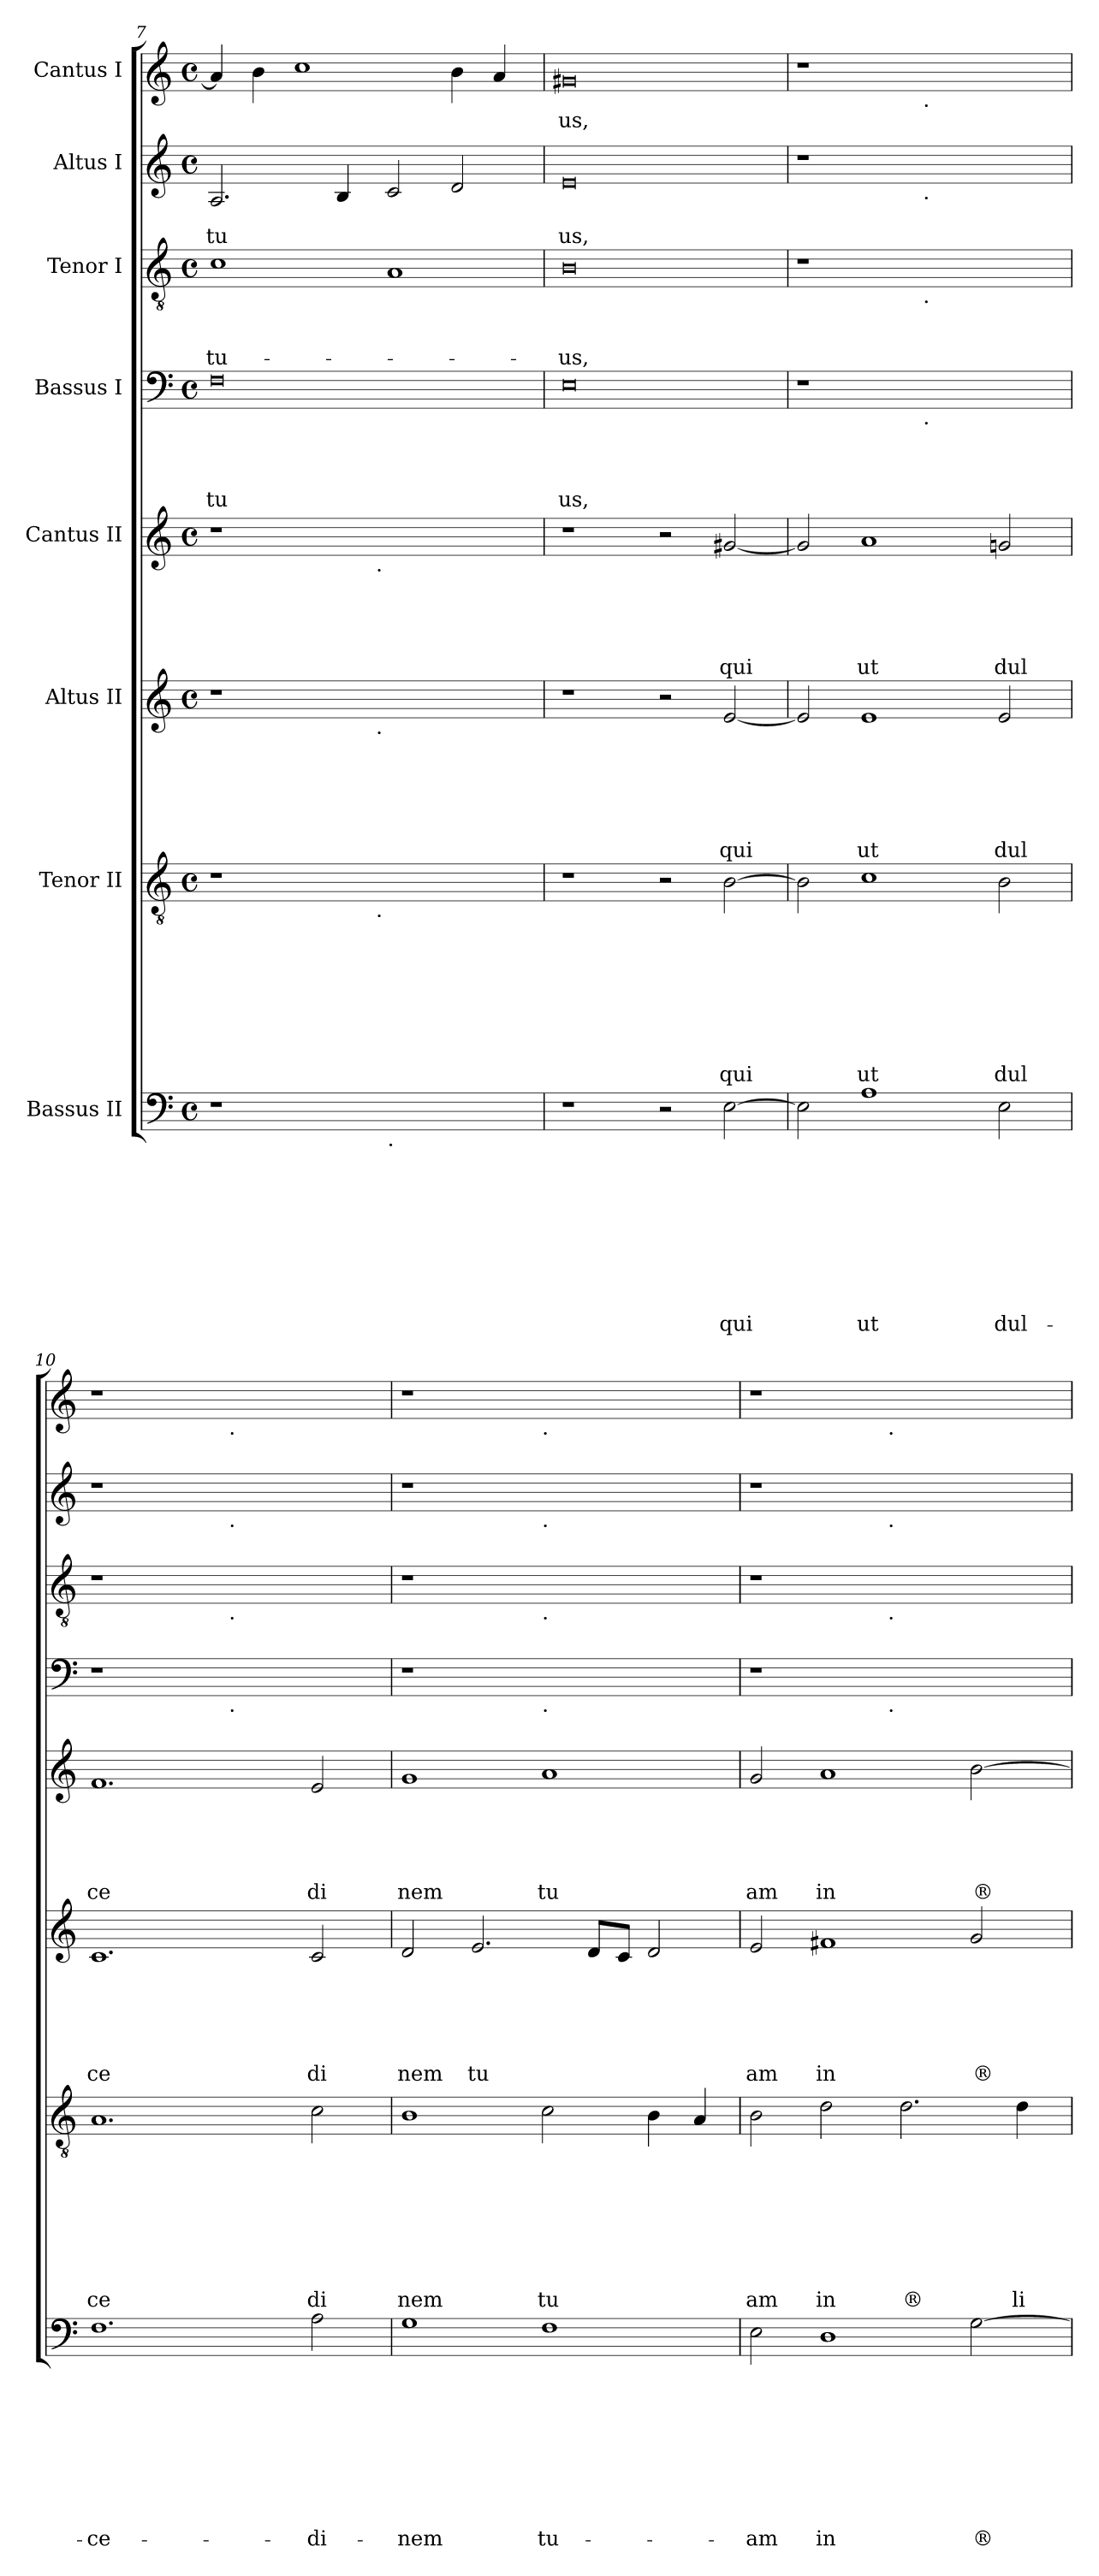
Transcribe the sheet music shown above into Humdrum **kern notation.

**kern	**text	**text	**text	**text	**text	**text	**text	**text	**text	**kern	**text	**text	**text	**text	**text	**text	**text	**text	**kern	**text	**text	**text	**text	**text	**text	**kern	**text	**text	**text	**text	**text	**kern	**text	**text	**text	**text	**kern	**text	**text	**text	**kern	**text	**text	**kern	**text
*part8	*part8	*part8	*part8	*part8	*part8	*part8	*part8	*part8	*part8	*part7	*part7	*part7	*part7	*part7	*part7	*part7	*part7	*part7	*part6	*part6	*part6	*part6	*part6	*part6	*part6	*part5	*part5	*part5	*part5	*part5	*part5	*part4	*part4	*part4	*part4	*part4	*part3	*part3	*part3	*part3	*part2	*part2	*part2	*part1	*part1
*staff8	*staff8	*staff8	*staff8	*staff8	*staff8	*staff8	*staff8	*staff8	*staff8	*staff7	*staff7	*staff7	*staff7	*staff7	*staff7	*staff7	*staff7	*staff7	*staff6	*staff6	*staff6	*staff6	*staff6	*staff6	*staff6	*staff5	*staff5	*staff5	*staff5	*staff5	*staff5	*staff4	*staff4	*staff4	*staff4	*staff4	*staff3	*staff3	*staff3	*staff3	*staff2	*staff2	*staff2	*staff1	*staff1
*I"Bassus II	*	*	*	*	*	*	*	*	*	*I"Tenor II	*	*	*	*	*	*	*	*	*I"Altus II	*	*	*	*	*	*	*I"Cantus II	*	*	*	*	*	*I"Bassus I	*	*	*	*	*I"Tenor I	*	*	*	*I"Altus I	*	*	*I"Cantus I	*
!!LO:LB:g=z
*clefF4	*	*	*	*	*	*	*	*	*	*clefGv2	*	*	*	*	*	*	*	*	*clefG2	*	*	*	*	*	*	*clefG2	*	*	*	*	*	*clefF4	*	*	*	*	*clefGv2	*	*	*	*clefG2	*	*	*clefG2	*
*k[]	*	*	*	*	*	*	*	*	*	*k[]	*	*	*	*	*	*	*	*	*k[]	*	*	*	*	*	*	*k[]	*	*	*	*	*	*k[]	*	*	*	*	*k[]	*	*	*	*k[]	*	*	*k[]	*
*C:	*	*	*	*	*	*	*	*	*	*C:	*	*	*	*	*	*	*	*	*C:	*	*	*	*	*	*	*C:	*	*	*	*	*	*C:	*	*	*	*	*C:	*	*	*	*C:	*	*	*C:	*
*M4/4	*	*	*	*	*	*	*	*	*	*M4/4	*	*	*	*	*	*	*	*	*M4/4	*	*	*	*	*	*	*M4/4	*	*	*	*	*	*M4/4	*	*	*	*	*M4/4	*	*	*	*M4/4	*	*	*M4/4	*
*met(c)	*	*	*	*	*	*	*	*	*	*met(c)	*	*	*	*	*	*	*	*	*met(c)	*	*	*	*	*	*	*met(c)	*	*	*	*	*	*met(c)	*	*	*	*	*met(c)	*	*	*	*met(c)	*	*	*met(c)	*
=7	=7	=7	=7	=7	=7	=7	=7	=7	=7	=7	=7	=7	=7	=7	=7	=7	=7	=7	=7	=7	=7	=7	=7	=7	=7	=7	=7	=7	=7	=7	=7	=7	=7	=7	=7	=7	=7	=7	=7	=7	=7	=7	=7	=7	=7
!	!	!	!	!	!	!	!	!	!	!	!	!	!	!	!	!	!	!	!	!	!	!	!	!	!	!	!	!	!	!	!	!	!	!	!	!LO:LY:b	!	!	!	!LO:LY:b	!	!	!LO:LY:b	!	!
*	*	*	*	*	*	*	*	*	*	*^	*	*	*	*	*	*	*	*	*^	*	*	*	*	*	*	*^	*	*	*	*	*	*	*	*	*	*	*	*	*	*	*	*	*	*	*
1r	.	.	.	.	.	.	.	.	.	1r	2ryy	.	.	.	.	.	.	.	.	1r	2ryy	.	.	.	.	.	.	1r	2ryy	.	.	.	.	.	0F	.	.	.	tu	1c	.	.	tu-	2.A/	.	tu	4a/]	.
.	.	.	.	.	.	.	.	.	.	.	.	.	.	.	.	.	.	.	.	.	.	.	.	.	.	.	.	.	.	.	.	.	.	.	.	.	.	.	.	.	.	.	.	.	.	.	4b\	.
.	.	.	.	.	.	.	.	.	.	.	4...ryy	.	.	.	.	.	.	.	.	.	4...ryy	.	.	.	.	.	.	.	4...ryy	.	.	.	.	.	.	.	.	.	.	.	.	.	.	.	.	.	1cc	.
.	.	.	.	.	.	.	.	.	.	.	.	.	.	.	.	.	.	.	.	.	.	.	.	.	.	.	.	.	.	.	.	.	.	.	.	.	.	.	.	.	.	.	.	4B/	.	.	.	.
!	!	!	!	!	!	!	!	!	!	!	!	!	!	!	!	!	!	!	!	!	!	!	!	!	!	!	!	!	!LO:TX:b:t=.	!	!	!	!	!	!	!	!	!	!	!	!	!	!	!	!	!	!	!
!	!	!	!	!	!	!	!	!	!	!	!	!	!	!	!	!	!	!	!	!	!LO:TX:b:t=.	!	!	!	!	!	!	!	!	!	!	!	!	!	!	!	!	!	!	!	!	!	!	!	!	!	!	!
!	!	!	!	!	!	!	!	!	!	!	!LO:TX:b:t=.	!	!	!	!	!	!	!	!	!	!	!	!	!	!	!	!	!	!	!	!	!	!	!	!	!	!	!	!	!	!	!	!	!	!	!	!	!
.	.	.	.	.	.	.	.	.	.	.	1ryy	.	.	.	.	.	.	.	.	.	1ryy	.	.	.	.	.	.	.	1ryy	.	.	.	.	.	.	.	.	.	.	.	.	.	.	.	.	.	.	.
!LO:TX:b:t=.	!	!	!	!	!	!	!	!	!	!	!	!	!	!	!	!	!	!	!	!	!	!	!	!	!	!	!	!	!	!	!	!	!	!	!	!	!	!	!	!	!	!	!	!	!	!	!	!
1ryy	.	.	.	.	.	.	.	.	.	1ryy	.	.	.	.	.	.	.	.	.	1ryy	.	.	.	.	.	.	.	1ryy	.	.	.	.	.	.	.	.	.	.	.	1A	.	.	.	2c/	.	.	.	.
.	.	.	.	.	.	.	.	.	.	.	.	.	.	.	.	.	.	.	.	.	.	.	.	.	.	.	.	.	.	.	.	.	.	.	.	.	.	.	.	.	.	.	.	2d/	.	.	4b\	.
.	.	.	.	.	.	.	.	.	.	.	.	.	.	.	.	.	.	.	.	.	.	.	.	.	.	.	.	.	.	.	.	.	.	.	.	.	.	.	.	.	.	.	.	.	.	.	4a/	.
.	.	.	.	.	.	.	.	.	.	.	32ryy	.	.	.	.	.	.	.	.	.	32ryy	.	.	.	.	.	.	.	32ryy	.	.	.	.	.	.	.	.	.	.	.	.	.	.	.	.	.	.	.
=8	=8	=8	=8	=8	=8	=8	=8	=8	=8	=8	=8	=8	=8	=8	=8	=8	=8	=8	=8	=8	=8	=8	=8	=8	=8	=8	=8	=8	=8	=8	=8	=8	=8	=8	=8	=8	=8	=8	=8	=8	=8	=8	=8	=8	=8	=8	=8	=8
!	!	!	!	!	!	!	!	!	!	!	!	!	!	!	!	!	!	!	!	!	!	!	!	!	!	!	!	!	!	!	!	!	!	!	!	!	!	!	!LO:LY:b	!	!	!	!LO:LY:b	!	!	!LO:LY:b	!	!LO:LY:b
*	*	*	*	*	*	*	*	*	*	*v	*v	*	*	*	*	*	*	*	*	*	*	*	*	*	*	*	*	*v	*v	*	*	*	*	*	*	*	*	*	*	*	*	*	*	*	*	*	*	*
*	*	*	*	*	*	*	*	*	*	*	*	*	*	*	*	*	*	*	*v	*v	*	*	*	*	*	*	*	*	*	*	*	*	*	*	*	*	*	*	*	*	*	*	*	*	*	*
1r	.	.	.	.	.	.	.	.	.	1r	.	.	.	.	.	.	.	.	1r	.	.	.	.	.	.	1r	.	.	.	.	.	0E	.	.	.	us,	0B	.	.	-us,	0e	.	us,	0g#X	us,
2r	.	.	.	.	.	.	.	.	.	2r	.	.	.	.	.	.	.	.	2r	.	.	.	.	.	.	2r	.	.	.	.	.	.	.	.	.	.	.	.	.	.	.	.	.	.	.
!	!	!	!	!	!	!	!	!	!LO:LY:b	!	!	!	!	!	!	!	!	!LO:LY:b	!	!	!	!	!	!	!LO:LY:b	!	!	!	!	!	!LO:LY:b	!	!	!	!	!	!	!	!	!	!	!	!	!	!
[>2E\	.	.	.	.	.	.	.	.	qui	[>2B\	.	.	.	.	.	.	.	qui	[<2e/	.	.	.	.	.	qui	[<2g#X/	.	.	.	.	qui	.	.	.	.	.	.	.	.	.	.	.	.	.	.
=9	=9	=9	=9	=9	=9	=9	=9	=9	=9	=9	=9	=9	=9	=9	=9	=9	=9	=9	=9	=9	=9	=9	=9	=9	=9	=9	=9	=9	=9	=9	=9	=9	=9	=9	=9	=9	=9	=9	=9	=9	=9	=9	=9	=9	=9
*	*	*	*	*	*	*	*	*	*	*	*	*	*	*	*	*	*	*	*	*	*	*	*	*	*	*	*	*	*	*	*	*^	*	*	*	*	*^	*	*	*	*^	*	*	*^	*
2E\]	.	.	.	.	.	.	.	.	.	2B\]	.	.	.	.	.	.	.	.	2e/]	.	.	.	.	.	.	2g#/]	.	.	.	.	.	1r	2ryy	.	.	.	.	1r	2ryy	.	.	.	1r	2ryy	.	.	1r	2ryy	.
!	!	!	!	!	!	!	!	!	!LO:LY:b	!	!	!	!	!	!	!	!	!LO:LY:b	!	!	!	!	!	!	!LO:LY:b	!	!	!	!	!	!LO:LY:b	!	!	!	!	!	!	!	!	!	!	!	!	!	!	!	!	!	!
1A	.	.	.	.	.	.	.	.	ut	1c	.	.	.	.	.	.	.	ut	1e	.	.	.	.	.	ut	1a	.	.	.	.	ut	.	4...ryy	.	.	.	.	.	4...ryy	.	.	.	.	4...ryy	.	.	.	4...ryy	.
!	!	!	!	!	!	!	!	!	!	!	!	!	!	!	!	!	!	!	!	!	!	!	!	!	!	!	!	!	!	!	!	!	!	!	!	!	!	!	!	!	!	!	!	!	!	!	!	!LO:TX:b:t=.	!
!	!	!	!	!	!	!	!	!	!	!	!	!	!	!	!	!	!	!	!	!	!	!	!	!	!	!	!	!	!	!	!	!	!	!	!	!	!	!	!	!	!	!	!	!LO:TX:b:t=.	!	!	!	!	!
!	!	!	!	!	!	!	!	!	!	!	!	!	!	!	!	!	!	!	!	!	!	!	!	!	!	!	!	!	!	!	!	!	!	!	!	!	!	!	!LO:TX:b:t=.	!	!	!	!	!	!	!	!	!	!
!	!	!	!	!	!	!	!	!	!	!	!	!	!	!	!	!	!	!	!	!	!	!	!	!	!	!	!	!	!	!	!	!	!LO:TX:b:t=.	!	!	!	!	!	!	!	!	!	!	!	!	!	!	!	!
.	.	.	.	.	.	.	.	.	.	.	.	.	.	.	.	.	.	.	.	.	.	.	.	.	.	.	.	.	.	.	.	.	1ryy	.	.	.	.	.	1ryy	.	.	.	.	1ryy	.	.	.	1ryy	.
.	.	.	.	.	.	.	.	.	.	.	.	.	.	.	.	.	.	.	.	.	.	.	.	.	.	.	.	.	.	.	.	1ryy	.	.	.	.	.	1ryy	.	.	.	.	1ryy	.	.	.	1ryy	.	.
!	!	!	!	!	!	!	!	!	!LO:LY:b	!	!	!	!	!	!	!	!	!LO:LY:b	!	!	!	!	!	!	!LO:LY:b	!	!	!	!	!	!LO:LY:b	!	!	!	!	!	!	!	!	!	!	!	!	!	!	!	!	!	!
2E\	.	.	.	.	.	.	.	.	dul-	2B\	.	.	.	.	.	.	.	dul	2e/	.	.	.	.	.	dul	2gn/	.	.	.	.	dul	.	.	.	.	.	.	.	.	.	.	.	.	.	.	.	.	.	.
.	.	.	.	.	.	.	.	.	.	.	.	.	.	.	.	.	.	.	.	.	.	.	.	.	.	.	.	.	.	.	.	.	32ryy	.	.	.	.	.	32ryy	.	.	.	.	32ryy	.	.	.	32ryy	.
=10	=10	=10	=10	=10	=10	=10	=10	=10	=10	=10	=10	=10	=10	=10	=10	=10	=10	=10	=10	=10	=10	=10	=10	=10	=10	=10	=10	=10	=10	=10	=10	=10	=10	=10	=10	=10	=10	=10	=10	=10	=10	=10	=10	=10	=10	=10	=10	=10	=10
!	!	!	!	!	!	!	!	!	!LO:LY:b	!	!	!	!	!	!	!	!	!LO:LY:b	!	!	!	!	!	!	!LO:LY:b	!	!	!	!	!	!LO:LY:b	!	!	!	!	!	!	!	!	!	!	!	!	!	!	!	!	!	!
1.F	.	.	.	.	.	.	.	.	-ce-	1.A	.	.	.	.	.	.	.	ce	1.c	.	.	.	.	.	ce	1.f	.	.	.	.	ce	1r	2ryy	.	.	.	.	1r	2ryy	.	.	.	1r	2ryy	.	.	1r	2ryy	.
.	.	.	.	.	.	.	.	.	.	.	.	.	.	.	.	.	.	.	.	.	.	.	.	.	.	.	.	.	.	.	.	.	4...ryy	.	.	.	.	.	4...ryy	.	.	.	.	4...ryy	.	.	.	4...ryy	.
!	!	!	!	!	!	!	!	!	!	!	!	!	!	!	!	!	!	!	!	!	!	!	!	!	!	!	!	!	!	!	!	!	!	!	!	!	!	!	!	!	!	!	!	!	!	!	!	!LO:TX:b:t=.	!
!	!	!	!	!	!	!	!	!	!	!	!	!	!	!	!	!	!	!	!	!	!	!	!	!	!	!	!	!	!	!	!	!	!	!	!	!	!	!	!	!	!	!	!	!LO:TX:b:t=.	!	!	!	!	!
!	!	!	!	!	!	!	!	!	!	!	!	!	!	!	!	!	!	!	!	!	!	!	!	!	!	!	!	!	!	!	!	!	!	!	!	!	!	!	!LO:TX:b:t=.	!	!	!	!	!	!	!	!	!	!
!	!	!	!	!	!	!	!	!	!	!	!	!	!	!	!	!	!	!	!	!	!	!	!	!	!	!	!	!	!	!	!	!	!LO:TX:b:t=.	!	!	!	!	!	!	!	!	!	!	!	!	!	!	!	!
.	.	.	.	.	.	.	.	.	.	.	.	.	.	.	.	.	.	.	.	.	.	.	.	.	.	.	.	.	.	.	.	.	1ryy	.	.	.	.	.	1ryy	.	.	.	.	1ryy	.	.	.	1ryy	.
.	.	.	.	.	.	.	.	.	.	.	.	.	.	.	.	.	.	.	.	.	.	.	.	.	.	.	.	.	.	.	.	1ryy	.	.	.	.	.	1ryy	.	.	.	.	1ryy	.	.	.	1ryy	.	.
!	!	!	!	!	!	!	!	!	!LO:LY:b	!	!	!	!	!	!	!	!	!LO:LY:b	!	!	!	!	!	!	!LO:LY:b	!	!	!	!	!	!LO:LY:b	!	!	!	!	!	!	!	!	!	!	!	!	!	!	!	!	!	!
2A\	.	.	.	.	.	.	.	.	-di-	2c\	.	.	.	.	.	.	.	di	2c/	.	.	.	.	.	di	2e/	.	.	.	.	di	.	.	.	.	.	.	.	.	.	.	.	.	.	.	.	.	.	.
.	.	.	.	.	.	.	.	.	.	.	.	.	.	.	.	.	.	.	.	.	.	.	.	.	.	.	.	.	.	.	.	.	32ryy	.	.	.	.	.	32ryy	.	.	.	.	32ryy	.	.	.	32ryy	.
=11	=11	=11	=11	=11	=11	=11	=11	=11	=11	=11	=11	=11	=11	=11	=11	=11	=11	=11	=11	=11	=11	=11	=11	=11	=11	=11	=11	=11	=11	=11	=11	=11	=11	=11	=11	=11	=11	=11	=11	=11	=11	=11	=11	=11	=11	=11	=11	=11	=11
!	!	!	!	!	!	!	!	!	!LO:LY:b	!	!	!	!	!	!	!	!	!LO:LY:b	!	!	!	!	!	!	!LO:LY:b	!	!	!	!	!	!LO:LY:b	!	!	!	!	!	!	!	!	!	!	!	!	!	!	!	!	!	!
*	*	*	*	*	*	*	*	*	*	*	*	*	*	*	*	*	*	*	*	*	*	*	*	*	*	*	*	*	*	*	*	*v	*v	*	*	*	*	*	*	*	*	*	*v	*v	*	*	*v	*v	*
*	*	*	*	*	*	*	*	*	*	*	*	*	*	*	*	*	*	*	*	*	*	*	*	*	*	*	*	*	*	*	*	*	*	*	*	*	*v	*v	*	*	*	*	*	*	*	*
1G	.	.	.	.	.	.	.	.	-nem	1B	.	.	.	.	.	.	.	nem	2d/	.	.	.	.	.	nem	1g	.	.	.	.	nem	1r	.	.	.	.	1r	.	.	.	1r	.	.	1r	.
!	!	!	!	!	!	!	!	!	!	!	!	!	!	!	!	!	!	!	!	!	!	!	!	!	!LO:LY:b	!	!	!	!	!	!	!	!	!	!	!	!	!	!	!	!	!	!	!	!
.	.	.	.	.	.	.	.	.	.	.	.	.	.	.	.	.	.	.	2.e/	.	.	.	.	.	tu	.	.	.	.	.	.	.	.	.	.	.	.	.	.	.	.	.	.	.	.
!	!	!	!	!	!	!	!	!	!	!	!	!	!	!	!	!	!	!	!	!	!	!	!	!	!	!	!	!	!	!	!	!	!	!	!	!	!	!	!	!	!	!	!	!LO:TX:b:t=.	!
!	!	!	!	!	!	!	!	!	!	!	!	!	!	!	!	!	!	!	!	!	!	!	!	!	!	!	!	!	!	!	!	!	!	!	!	!	!	!	!	!	!LO:TX:b:t=.	!	!	!	!
!	!	!	!	!	!	!	!	!	!	!	!	!	!	!	!	!	!	!	!	!	!	!	!	!	!	!	!	!	!	!	!	!	!	!	!	!	!LO:TX:b:t=.	!	!	!	!	!	!	!	!
!	!	!	!	!	!	!	!	!	!	!	!	!	!	!	!	!	!	!	!	!	!	!	!	!	!	!	!	!	!	!	!	!LO:TX:b:t=.	!	!	!	!	!	!	!	!	!	!	!	!	!
!	!	!	!	!	!	!	!	!	!LO:LY:b	!	!	!	!	!	!	!	!	!LO:LY:b	!	!	!	!	!	!	!	!	!	!	!	!	!LO:LY:b	!	!	!	!	!	!	!	!	!	!	!	!	!	!
1F	.	.	.	.	.	.	.	.	tu-	2c\	.	.	.	.	.	.	.	tu	.	.	.	.	.	.	.	1a	.	.	.	.	tu	1ryy	.	.	.	.	1ryy	.	.	.	1ryy	.	.	1ryy	.
.	.	.	.	.	.	.	.	.	.	.	.	.	.	.	.	.	.	.	8d/L	.	.	.	.	.	.	.	.	.	.	.	.	.	.	.	.	.	.	.	.	.	.	.	.	.	.
.	.	.	.	.	.	.	.	.	.	.	.	.	.	.	.	.	.	.	8c/J	.	.	.	.	.	.	.	.	.	.	.	.	.	.	.	.	.	.	.	.	.	.	.	.	.	.
.	.	.	.	.	.	.	.	.	.	4B\	.	.	.	.	.	.	.	.	2d/	.	.	.	.	.	.	.	.	.	.	.	.	.	.	.	.	.	.	.	.	.	.	.	.	.	.
.	.	.	.	.	.	.	.	.	.	4A/	.	.	.	.	.	.	.	.	.	.	.	.	.	.	.	.	.	.	.	.	.	.	.	.	.	.	.	.	.	.	.	.	.	.	.
=12	=12	=12	=12	=12	=12	=12	=12	=12	=12	=12	=12	=12	=12	=12	=12	=12	=12	=12	=12	=12	=12	=12	=12	=12	=12	=12	=12	=12	=12	=12	=12	=12	=12	=12	=12	=12	=12	=12	=12	=12	=12	=12	=12	=12	=12
!	!	!	!	!	!	!	!	!	!LO:LY:b	!	!	!	!	!	!	!	!	!LO:LY:b	!	!	!	!	!	!	!LO:LY:b	!	!	!	!	!	!LO:LY:b	!	!	!	!	!	!	!	!	!	!	!	!	!	!
*	*	*	*	*	*	*	*	*	*	*	*	*	*	*	*	*	*	*	*	*	*	*	*	*	*	*	*	*	*	*	*	*^	*	*	*	*	*^	*	*	*	*^	*	*	*^	*
2E\	.	.	.	.	.	.	.	.	-am	2B\	.	.	.	.	.	.	.	am	2e/	.	.	.	.	.	am	2g/	.	.	.	.	am	1r	2ryy	.	.	.	.	1r	2ryy	.	.	.	1r	2ryy	.	.	1r	2ryy	.
!	!	!	!	!	!	!	!	!	!LO:LY:b	!	!	!	!	!	!	!	!	!LO:LY:b	!	!	!	!	!	!	!LO:LY:b	!	!	!	!	!	!LO:LY:b	!	!	!	!	!	!	!	!	!	!	!	!	!	!	!	!	!	!
1D	.	.	.	.	.	.	.	.	in	2d\	.	.	.	.	.	.	.	in	1f#X	.	.	.	.	.	in	1a	.	.	.	.	in	.	4...ryy	.	.	.	.	.	4...ryy	.	.	.	.	4...ryy	.	.	.	4...ryy	.
!	!	!	!	!	!	!	!	!	!	!	!	!	!	!	!	!	!	!	!	!	!	!	!	!	!	!	!	!	!	!	!	!	!	!	!	!	!	!	!	!	!	!	!	!	!	!	!	!LO:TX:b:t=.	!
!	!	!	!	!	!	!	!	!	!	!	!	!	!	!	!	!	!	!	!	!	!	!	!	!	!	!	!	!	!	!	!	!	!	!	!	!	!	!	!	!	!	!	!	!LO:TX:b:t=.	!	!	!	!	!
!	!	!	!	!	!	!	!	!	!	!	!	!	!	!	!	!	!	!	!	!	!	!	!	!	!	!	!	!	!	!	!	!	!	!	!	!	!	!	!LO:TX:b:t=.	!	!	!	!	!	!	!	!	!	!
!	!	!	!	!	!	!	!	!	!	!	!	!	!	!	!	!	!	!	!	!	!	!	!	!	!	!	!	!	!	!	!	!	!LO:TX:b:t=.	!	!	!	!	!	!	!	!	!	!	!	!	!	!	!	!
.	.	.	.	.	.	.	.	.	.	.	.	.	.	.	.	.	.	.	.	.	.	.	.	.	.	.	.	.	.	.	.	.	1ryy	.	.	.	.	.	1ryy	.	.	.	.	1ryy	.	.	.	1ryy	.
!	!	!	!	!	!	!	!	!	!	!	!	!	!	!	!	!	!	!LO:LY:b	!	!	!	!	!	!	!	!	!	!	!	!	!	!	!	!	!	!	!	!	!	!	!	!	!	!	!	!	!	!	!
.	.	.	.	.	.	.	.	.	.	2.d\	.	.	.	.	.	.	.	®	.	.	.	.	.	.	.	.	.	.	.	.	.	1ryy	.	.	.	.	.	1ryy	.	.	.	.	1ryy	.	.	.	1ryy	.	.
!	!	!	!	!	!	!	!	!	!LO:LY:b	!	!	!	!	!	!	!	!	!	!	!	!	!	!	!	!LO:LY:b	!	!	!	!	!	!LO:LY:b	!	!	!	!	!	!	!	!	!	!	!	!	!	!	!	!	!	!
[>2G\	.	.	.	.	.	.	.	.	®-	.	.	.	.	.	.	.	.	.	2g/	.	.	.	.	.	®	[>2b\	.	.	.	.	®	.	.	.	.	.	.	.	.	.	.	.	.	.	.	.	.	.	.
!	!	!	!	!	!	!	!	!	!	!	!	!	!	!	!	!	!	!LO:LY:b	!	!	!	!	!	!	!	!	!	!	!	!	!	!	!	!	!	!	!	!	!	!	!	!	!	!	!	!	!	!	!
.	.	.	.	.	.	.	.	.	.	4d\	.	.	.	.	.	.	.	li	.	.	.	.	.	.	.	.	.	.	.	.	.	.	.	.	.	.	.	.	.	.	.	.	.	.	.	.	.	.	.
.	.	.	.	.	.	.	.	.	.	.	.	.	.	.	.	.	.	.	.	.	.	.	.	.	.	.	.	.	.	.	.	.	32ryy	.	.	.	.	.	32ryy	.	.	.	.	32ryy	.	.	.	32ryy	.
*	*	*	*	*	*	*	*	*	*	*	*	*	*	*	*	*	*	*	*	*	*	*	*	*	*	*	*	*	*	*	*	*v	*v	*	*	*	*	*	*	*	*	*	*v	*v	*	*	*v	*v	*
*	*	*	*	*	*	*	*	*	*	*	*	*	*	*	*	*	*	*	*	*	*	*	*	*	*	*	*	*	*	*	*	*	*	*	*	*	*v	*v	*	*	*	*	*	*	*	*
=	=	=	=	=	=	=	=	=	=	=	=	=	=	=	=	=	=	=	=	=	=	=	=	=	=	=	=	=	=	=	=	=	=	=	=	=	=	=	=	=	=	=	=	=	=
*-	*-	*-	*-	*-	*-	*-	*-	*-	*-	*-	*-	*-	*-	*-	*-	*-	*-	*-	*-	*-	*-	*-	*-	*-	*-	*-	*-	*-	*-	*-	*-	*-	*-	*-	*-	*-	*-	*-	*-	*-	*-	*-	*-	*-	*-
